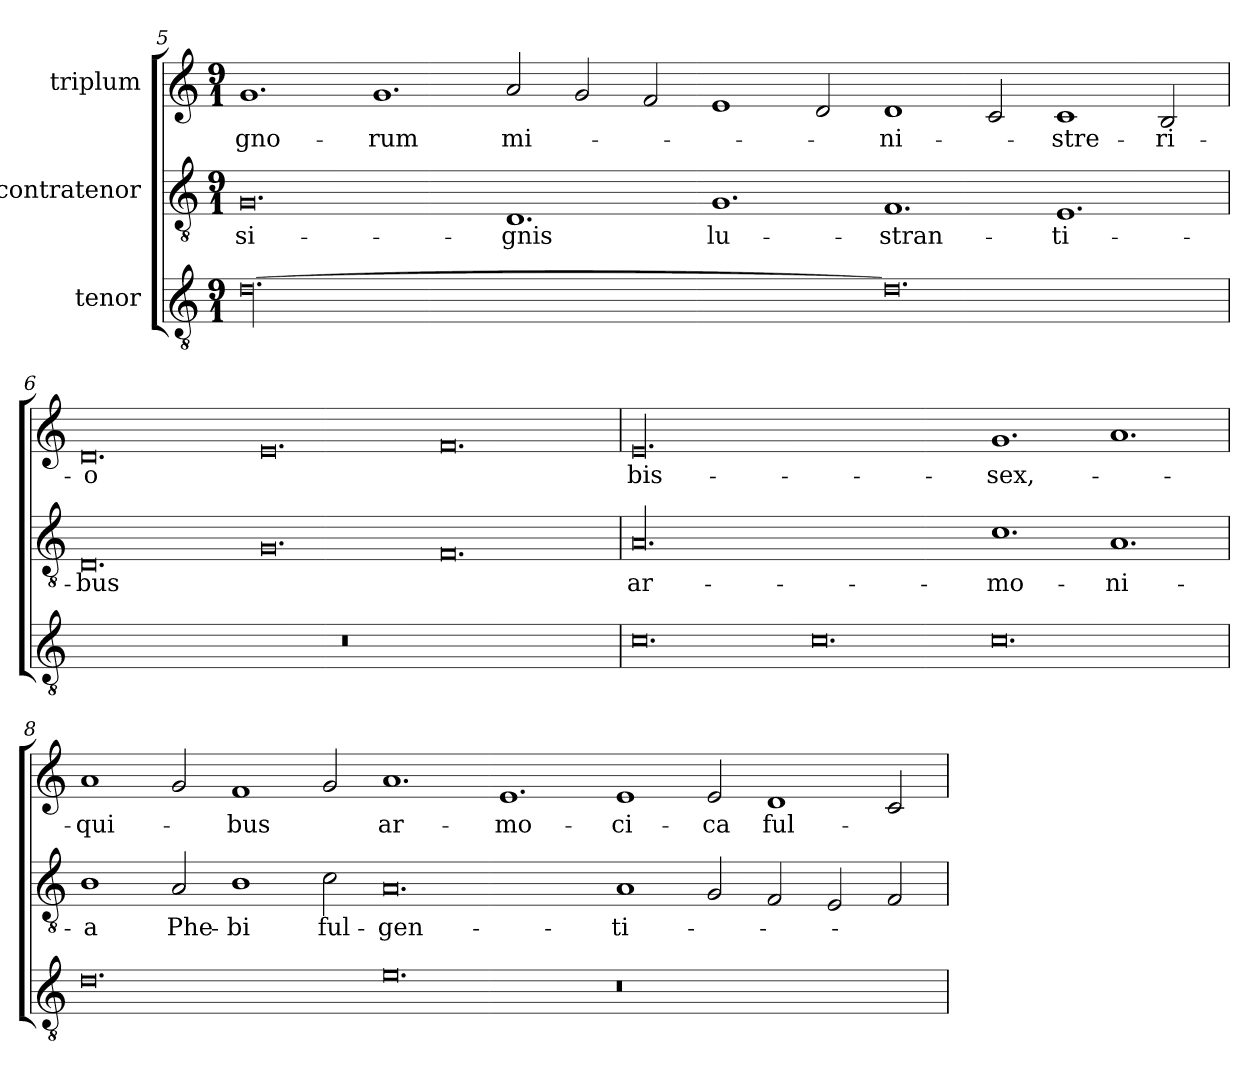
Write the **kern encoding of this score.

**kern	**kern	**text	**kern	**text
*part3	*part2	*part2	*part1	*part1
*staff3	*staff2	*staff2	*staff1	*staff1
*I"tenor	*I"contratenor	*	*I"triplum	*
*clefGv2	*clefGv2	*	*clefG2	*
*k[]	*k[]	*	*k[]	*
*C:	*C:	*	*C:	*
*M9/1	*M9/1	*	*M9/1	*
=5	=5	=5	=5	=5
[00.d\	0.G/	si-	1.g/	-gno-
.	.	.	1.g/	-rum
.	1.D/	-gnis	2a/	mi-
.	.	.	2g/	.
.	.	.	2f/	.
.	1.G/	lu-	1e/	.
.	.	.	2d/	.
0.d\]	1.F/	-stran-	1d/	-ni-
.	.	.	2c/	.
.	1.E/	-ti-	1c/	-stre-
.	.	.	2B/	-ri-
!!LO:PB:g=z
=6	=6	=6	=6	=6
1%9r	0.D/	-bus	0.d/	-o
.	0.G/	.	0.e/	.
.	0.F/	.	0.f/	.
=7	=7	=7	=7	=7
0.c\	00.A/	ar-	00.e/	bis-
0.c\	.	.	.	.
0.c\	1.c\	-mo-	1.g/	sex,-
.	1.A/	-ni-	1.a/	.
=8	=8	=8	=8	=8
0.d\	1B\	-a	1a/	qui-
.	2A/	Phe-	2g/	.
.	1B\	-bi	1f/	-bus
.	2c\	ful-	2g/	.
0.e\	0.A/	-gen-	1.a/	ar-
.	.	.	1.e/	-mo-
0.r	1A/	-ti-	1e/	-ci-
.	2G/	.	2e/	-ca
.	2F/	.	1d/	ful-
.	2E/	.	.	.
.	2F/	.	2c/	.
=	=	=	=	=
*-	*-	*-	*-	*-
